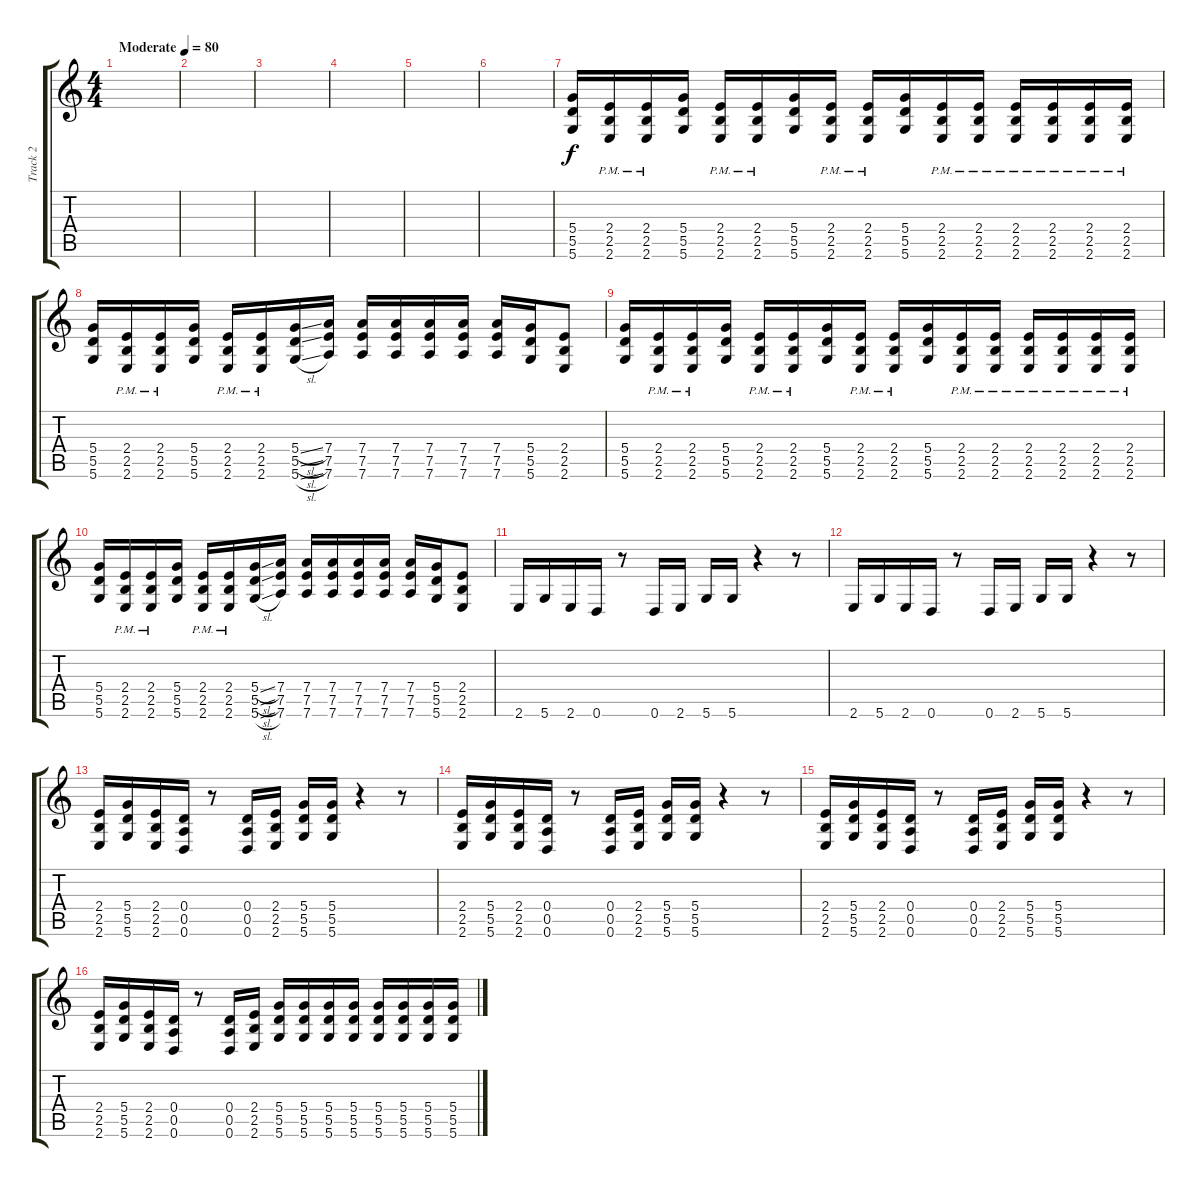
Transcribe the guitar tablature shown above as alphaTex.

\track ("Track 2" "Track 2") {instrument distortionguitar}
\staff {score tabs}
\tuning (E4 B3 G3 D3 A2 D2) {hide}
\ts (4 4)
\tempo (80 "Moderate")
\clef g2
\ks c
|
|
|
|
|
|
(5.4 5.5 5.6).16 (2.4{pm} 2.5{pm} 2.6{pm}).16 (2.4{pm} 2.5{pm} 2.6{pm}).16 (5.4 5.5 5.6).16 (2.4{pm} 2.5{pm} 2.6{pm}).16 (2.4{pm} 2.5{pm} 2.6{pm}).16 (5.4 5.5 5.6).16 (2.4{pm} 2.5{pm} 2.6{pm}).16 (2.4{pm} 2.5{pm} 2.6{pm}).16 (5.4 5.5 5.6).16 (2.4{pm} 2.5{pm} 2.6{pm}).16 (2.4{pm} 2.5{pm} 2.6{pm}).16 (2.4{pm} 2.5{pm} 2.6{pm}).16 (2.4{pm} 2.5{pm} 2.6{pm}).16 (2.4{pm} 2.5{pm} 2.6{pm}).16 (2.4{pm} 2.5{pm} 2.6{pm}).16 |
(5.4 5.5 5.6).16 (2.4{pm} 2.5{pm} 2.6{pm}).16 (2.4{pm} 2.5{pm} 2.6{pm}).16 (5.4 5.5 5.6).16 (2.4{pm} 2.5{pm} 2.6{pm}).16 (2.4{pm} 2.5{pm} 2.6{pm}).16 (5.4{sl} 5.5{sl} 5.6{sl}).16 (7.4 7.5 7.6).16 (7.4 7.5 7.6).16 (7.4 7.5 7.6).16 (7.4 7.5 7.6).16 (7.4 7.5 7.6).16 (7.4 7.5 7.6).16 (5.4 5.5 5.6).16 (2.4 2.5 2.6).8 |
(5.4 5.5 5.6).16 (2.4{pm} 2.5{pm} 2.6{pm}).16 (2.4{pm} 2.5{pm} 2.6{pm}).16 (5.4 5.5 5.6).16 (2.4{pm} 2.5{pm} 2.6{pm}).16 (2.4{pm} 2.5{pm} 2.6{pm}).16 (5.4 5.5 5.6).16 (2.4{pm} 2.5{pm} 2.6{pm}).16 (2.4{pm} 2.5{pm} 2.6{pm}).16 (5.4 5.5 5.6).16 (2.4{pm} 2.5{pm} 2.6{pm}).16 (2.4{pm} 2.5{pm} 2.6{pm}).16 (2.4{pm} 2.5{pm} 2.6{pm}).16 (2.4{pm} 2.5{pm} 2.6{pm}).16 (2.4{pm} 2.5{pm} 2.6{pm}).16 (2.4{pm} 2.5{pm} 2.6{pm}).16 |
(5.4 5.5 5.6).16 (2.4{pm} 2.5{pm} 2.6{pm}).16 (2.4{pm} 2.5{pm} 2.6{pm}).16 (5.4 5.5 5.6).16 (2.4{pm} 2.5{pm} 2.6{pm}).16 (2.4{pm} 2.5{pm} 2.6{pm}).16 (5.4{sl} 5.5{sl} 5.6{sl}).16 (7.4 7.5 7.6).16 (7.4 7.5 7.6).16 (7.4 7.5 7.6).16 (7.4 7.5 7.6).16 (7.4 7.5 7.6).16 (7.4 7.5 7.6).16 (5.4 5.5 5.6).16 (2.4 2.5 2.6).8 |
2.6.16 5.6.16 2.6.16 0.6.16 r.8 0.6.16 2.6.16 5.6.16 5.6.16 r.4 r.8 |
2.6.16 5.6.16 2.6.16 0.6.16 r.8 0.6.16 2.6.16 5.6.16 5.6.16 r.4 r.8 |
(2.4 2.5 2.6).16 (5.4 5.5 5.6).16 (2.4 2.5 2.6).16 (0.4 0.5 0.6).16 r.8 (0.4 0.5 0.6).16 (2.4 2.5 2.6).16 (5.4 5.5 5.6).16 (5.4 5.5 5.6).16 r.4 r.8 |
(2.4 2.5 2.6).16 (5.4 5.5 5.6).16 (2.4 2.5 2.6).16 (0.4 0.5 0.6).16 r.8 (0.4 0.5 0.6).16 (2.4 2.5 2.6).16 (5.4 5.5 5.6).16 (5.4 5.5 5.6).16 r.4 r.8 |
(2.4 2.5 2.6).16 (5.4 5.5 5.6).16 (2.4 2.5 2.6).16 (0.4 0.5 0.6).16 r.8 (0.4 0.5 0.6).16 (2.4 2.5 2.6).16 (5.4 5.5 5.6).16 (5.4 5.5 5.6).16 r.4 r.8 |
(2.4 2.5 2.6).16 (5.4 5.5 5.6).16 (2.4 2.5 2.6).16 (0.4 0.5 0.6).16 r.8 (0.4 0.5 0.6).16 (2.4 2.5 2.6).16 (5.4 5.5 5.6).16 (5.4 5.5 5.6).16 (5.4 5.5 5.6).16 (5.4 5.5 5.6).16 (5.4 5.5 5.6).16 (5.4 5.5 5.6).16 (5.4 5.5 5.6).16 (5.4 5.5 5.6).16
